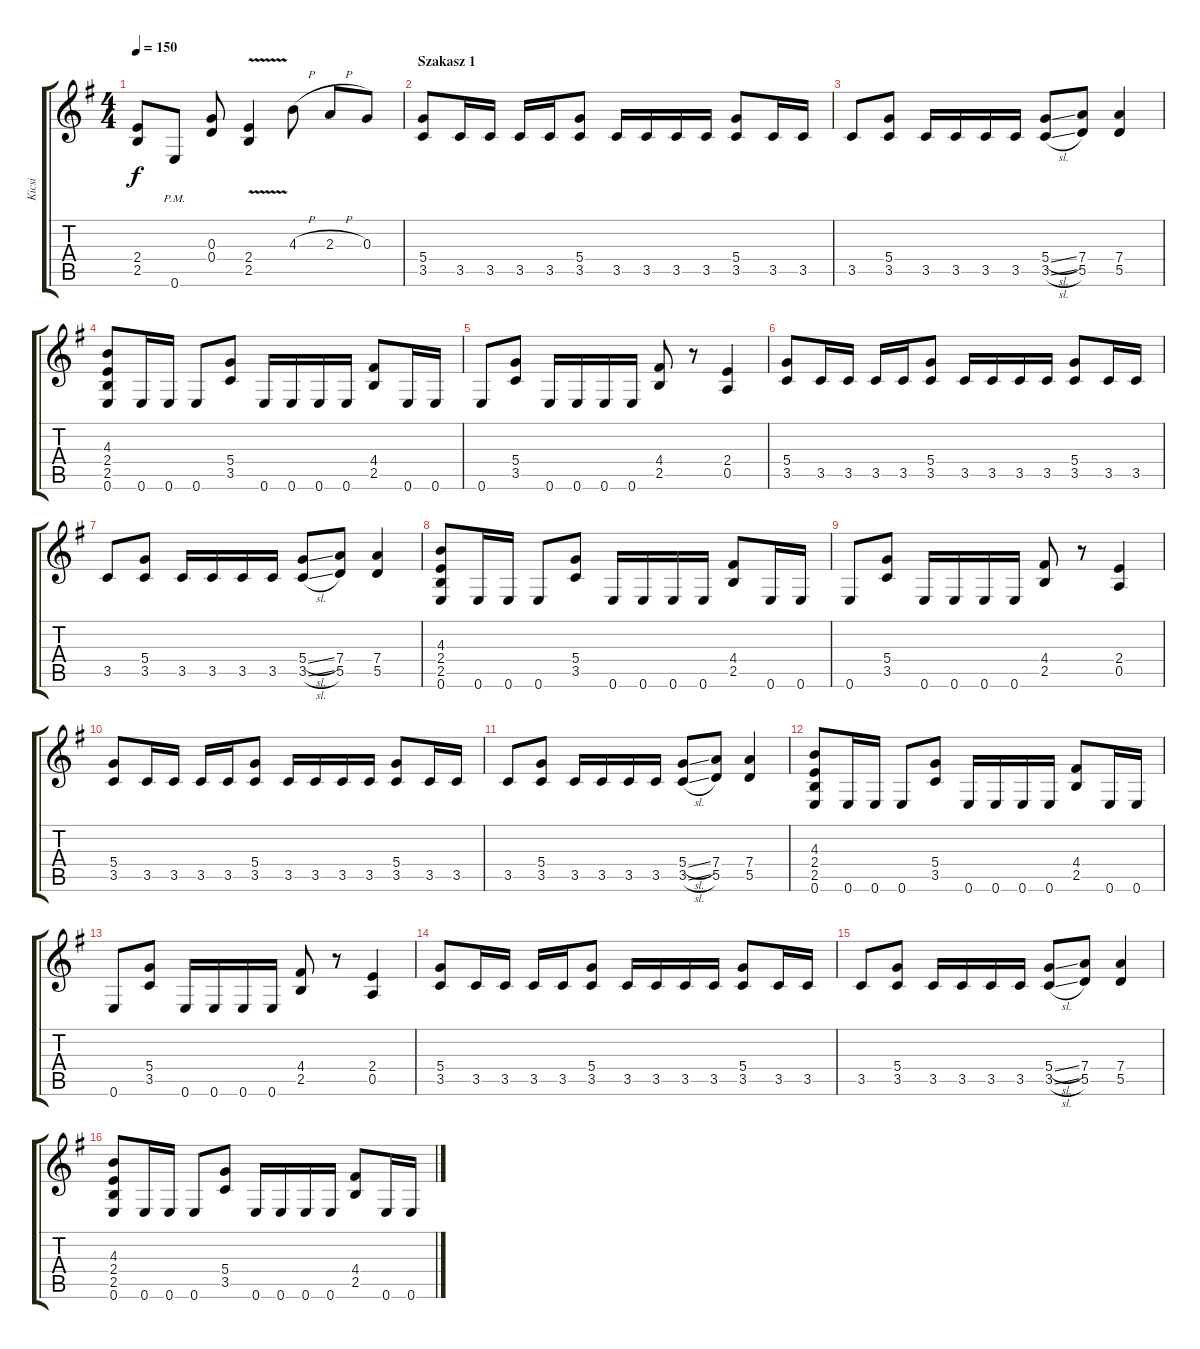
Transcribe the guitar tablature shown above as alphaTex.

\track ("Kicsi" "Kicsi") {instrument distortionguitar}
\staff {score tabs}
\tuning (E4 B3 G3 D3 A2 E2) {hide}
\ts (4 4)
\tempo 150
\clef g2
\ks eminor
(2.4 2.5).8{dy f} 0.6{pm}.8 (0.3 0.4).8 (2.4{v} 2.5{v}).4 4.3{h}.8 2.3{h}.8 0.3.8 |
\section ("" "Szakasz 1")
(5.4 3.5).8 3.5.16 3.5.16 3.5.16 3.5.16 (5.4 3.5).8 3.5.16 3.5.16 3.5.16 3.5.16 (5.4 3.5).8 3.5.16 3.5.16 |
3.5.8 (5.4 3.5).8 3.5.16 3.5.16 3.5.16 3.5.16 (5.4{sl} 3.5{sl}).8 (7.4 5.5).8 (7.4 5.5).4 |
(4.3 2.4 2.5 0.6).8 0.6.16 0.6.16 0.6.8 (5.4 3.5).8 0.6.16 0.6.16 0.6.16 0.6.16 (4.4 2.5).8 0.6.16 0.6.16 |
0.6.8 (5.4 3.5).8 0.6.16 0.6.16 0.6.16 0.6.16 (4.4 2.5).8 r.8 (2.4 0.5).4 |
(5.4 3.5).8 3.5.16 3.5.16 3.5.16 3.5.16 (5.4 3.5).8 3.5.16 3.5.16 3.5.16 3.5.16 (5.4 3.5).8 3.5.16 3.5.16 |
3.5.8 (5.4 3.5).8 3.5.16 3.5.16 3.5.16 3.5.16 (5.4{sl} 3.5{sl}).8 (7.4 5.5).8 (7.4 5.5).4 |
(4.3 2.4 2.5 0.6).8 0.6.16 0.6.16 0.6.8 (5.4 3.5).8 0.6.16 0.6.16 0.6.16 0.6.16 (4.4 2.5).8 0.6.16 0.6.16 |
0.6.8 (5.4 3.5).8 0.6.16 0.6.16 0.6.16 0.6.16 (4.4 2.5).8 r.8 (2.4 0.5).4 |
(5.4 3.5).8 3.5.16 3.5.16 3.5.16 3.5.16 (5.4 3.5).8 3.5.16 3.5.16 3.5.16 3.5.16 (5.4 3.5).8 3.5.16 3.5.16 |
3.5.8 (5.4 3.5).8 3.5.16 3.5.16 3.5.16 3.5.16 (5.4{sl} 3.5{sl}).8 (7.4 5.5).8 (7.4 5.5).4 |
(4.3 2.4 2.5 0.6).8 0.6.16 0.6.16 0.6.8 (5.4 3.5).8 0.6.16 0.6.16 0.6.16 0.6.16 (4.4 2.5).8 0.6.16 0.6.16 |
0.6.8 (5.4 3.5).8 0.6.16 0.6.16 0.6.16 0.6.16 (4.4 2.5).8 r.8 (2.4 0.5).4 |
(5.4 3.5).8 3.5.16 3.5.16 3.5.16 3.5.16 (5.4 3.5).8 3.5.16 3.5.16 3.5.16 3.5.16 (5.4 3.5).8 3.5.16 3.5.16 |
3.5.8 (5.4 3.5).8 3.5.16 3.5.16 3.5.16 3.5.16 (5.4{sl} 3.5{sl}).8 (7.4 5.5).8 (7.4 5.5).4 |
(4.3 2.4 2.5 0.6).8 0.6.16 0.6.16 0.6.8 (5.4 3.5).8 0.6.16 0.6.16 0.6.16 0.6.16 (4.4 2.5).8 0.6.16 0.6.16
